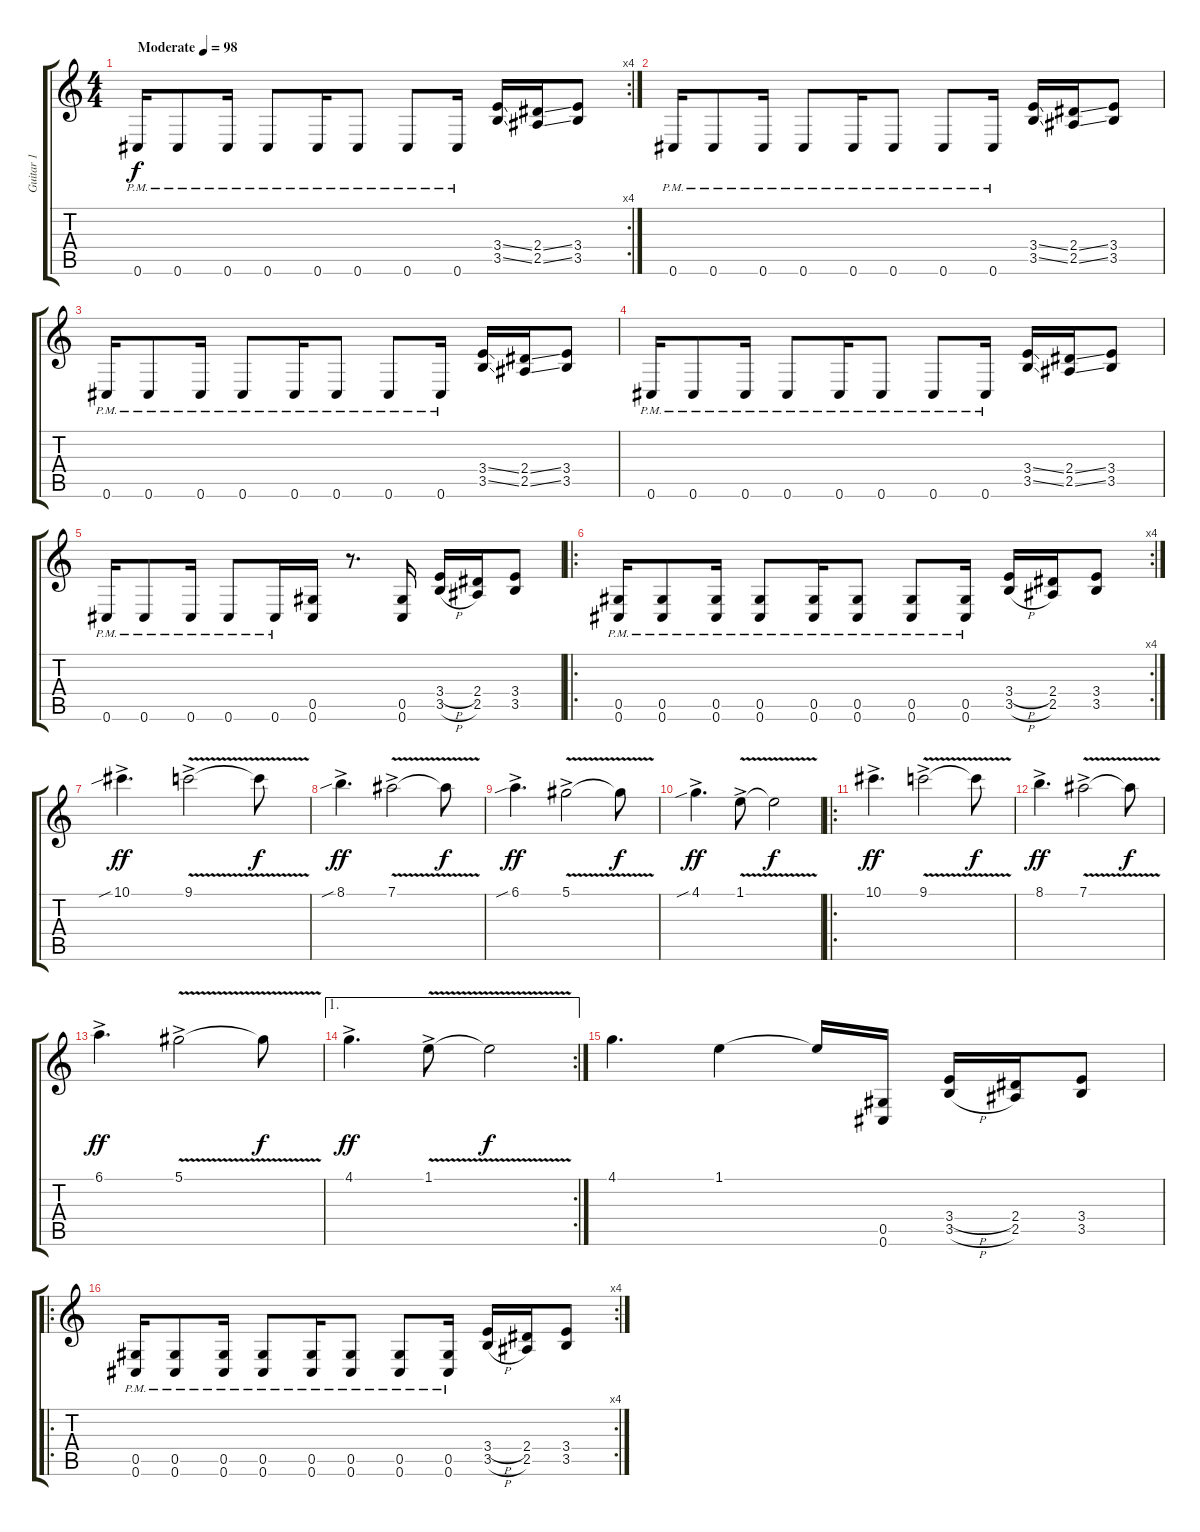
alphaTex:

\track ("Guitar 1" "Guitar 1") {instrument distortionguitar}
\staff {score tabs}
\tuning (Eb4 Bb3 Gb3 Db3 Ab2 Db2) {hide}
\rc 4
\ts (4 4)
\tempo (98 "Moderate")
\clef g2
\ks c
0.6{pm}.16{dy f instrument electricguitarmuted} 0.6{pm}.8 0.6{pm}.16 0.6{pm}.8 0.6{pm}.16 0.6{pm}.8 0.6{pm}.8 0.6{pm}.16 (3.4{ss} 3.5{ss}).16 (2.4{ss} 2.5{ss}).16 (3.4 3.5).8 |
0.6{pm}.16{instrument electricguitarmuted} 0.6{pm}.8 0.6{pm}.16 0.6{pm}.8 0.6{pm}.16 0.6{pm}.8 0.6{pm}.8 0.6{pm}.16 (3.4{ss} 3.5{ss}).16 (2.4{ss} 2.5{ss}).16 (3.4 3.5).8 |
0.6{pm}.16{instrument electricguitarmuted} 0.6{pm}.8 0.6{pm}.16 0.6{pm}.8 0.6{pm}.16 0.6{pm}.8 0.6{pm}.8 0.6{pm}.16 (3.4{ss} 3.5{ss}).16 (2.4{ss} 2.5{ss}).16 (3.4 3.5).8 |
0.6{pm}.16{instrument electricguitarmuted} 0.6{pm}.8 0.6{pm}.16 0.6{pm}.8 0.6{pm}.16 0.6{pm}.8 0.6{pm}.8 0.6{pm}.16 (3.4{ss} 3.5{ss}).16 (2.4{ss} 2.5{ss}).16 (3.4 3.5).8 |
0.6{pm}.16 0.6{pm}.8 0.6{pm}.16 0.6{pm}.8 0.6{pm}.16 (0.5 0.6).16 r.8{d} (0.5 0.6).16{instrument distortionguitar} (3.4{h} 3.5{h}).16 (2.4 2.5).16 (3.4 3.5).8 |
\ro
\rc 4
(0.5{pm} 0.6{pm}).16 (0.5{pm} 0.6{pm}).8 (0.5{pm} 0.6{pm}).16 (0.5{pm} 0.6{pm}).8 (0.5{pm} 0.6{pm}).16 (0.5{pm} 0.6{pm}).8 (0.5{pm} 0.6{pm}).8 (0.5{pm} 0.6{pm}).16 (3.4{h} 3.5{h}).16 (2.4 2.5).16 (3.4 3.5).8 |
10.1{sib ac}.4{d dy ff} 9.1{v ac}.2 9.1{t}.8{dy f} |
8.1{sib ac}.4{d dy ff} 7.1{v ac}.2 7.1{t}.8{dy f} |
6.1{sib ac}.4{d dy ff} 5.1{v ac}.2 5.1{t}.8{dy f} |
4.1{sib ac}.4{d dy ff} 1.1{v ac}.8 1.1{t}.2{dy f} |
\ro
10.1{ac}.4{d dy ff instrument electricguitarclean} 9.1{v ac}.2 9.1{t}.8{dy f} |
8.1{ac}.4{d dy ff} 7.1{v ac}.2 7.1{t}.8{dy f} |
6.1{ac}.4{d dy ff} 5.1{v ac}.2 5.1{t}.8{dy f} |
\ae 1
\rc 2
4.1{ac}.4{d dy ff} 1.1{v ac}.8 1.1{t}.2{dy f} |
4.1.4{d} 1.1.4 1.1{t}.16 (0.5 0.6).16{instrument distortionguitar} (3.4{h} 3.5{h}).16 (2.4 2.5).16 (3.4 3.5).8 |
\ro
\rc 4
(0.5{pm} 0.6{pm}).16 (0.5{pm} 0.6{pm}).8 (0.5{pm} 0.6{pm}).16 (0.5{pm} 0.6{pm}).8 (0.5{pm} 0.6{pm}).16 (0.5{pm} 0.6{pm}).8 (0.5{pm} 0.6{pm}).8 (0.5{pm} 0.6{pm}).16 (3.4{h} 3.5{h}).16 (2.4 2.5).16 (3.4 3.5).8
